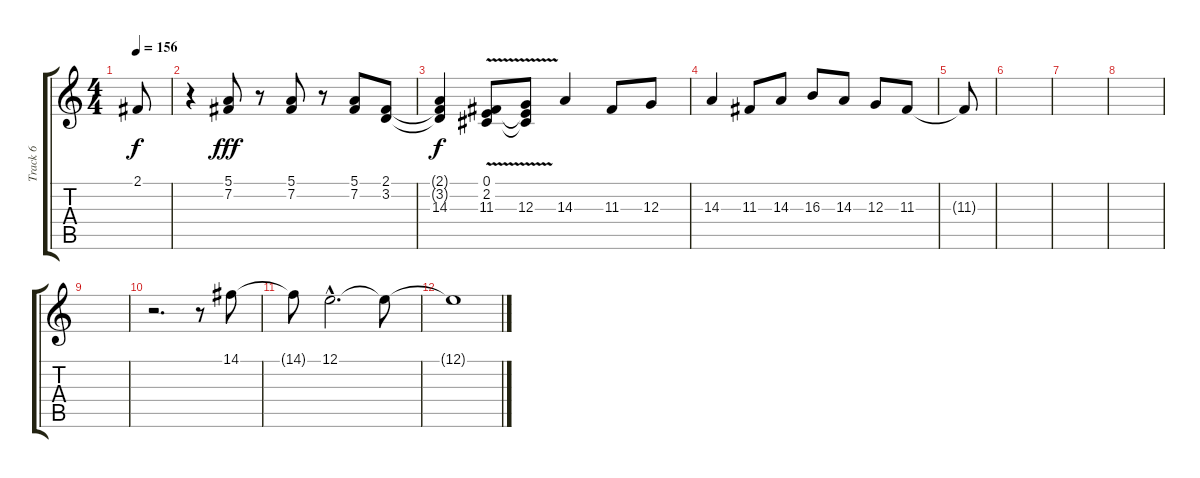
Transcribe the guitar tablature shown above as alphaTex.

\track ("Track 6" "Track 6") {instrument clarinet}
\staff {score tabs}
\tuning (E4 B3 G3 D3 A2 E2) {hide}
\ts (4 4)
\tempo 156
\clef g2
\ks c
2.1{t}.8{dy f} |
r.4 (5.1 7.2).8{dy fff} r.8 (5.1 7.2).8 r.8 (5.1 7.2).8 (2.1 3.2).8 |
(2.1{t} 3.2{t} 14.3).4{dy f} (0.1{v} 2.2 11.3).8 (0.1{t} 2.2{t} 12.3).8 14.3.4 11.3.8 12.3.8 |
14.3.4 11.3.8 14.3.8 16.3.8 14.3.8 12.3.8 11.3.8 |
11.3{t}.8 |
|
|
|
|
r.2{d} r.8 14.1.8 |
14.1{t}.8 12.1{hac}.2{d volume 10} 12.1{t}.8 |
12.1{t}.1
